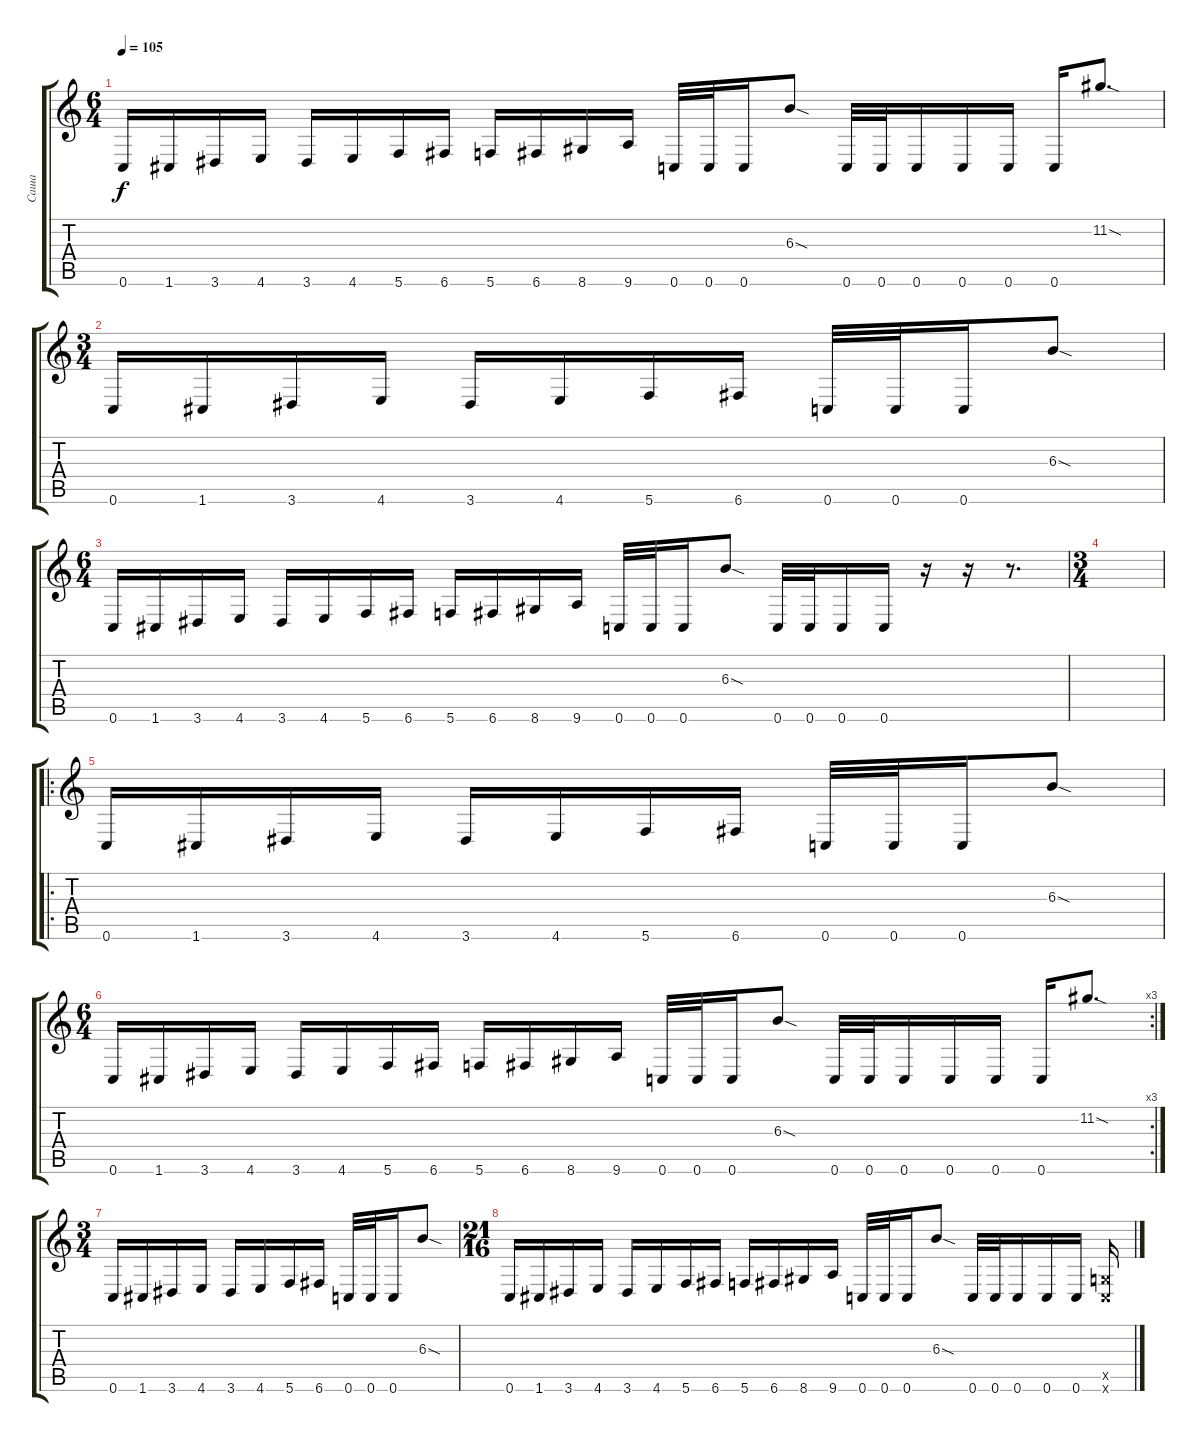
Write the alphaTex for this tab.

\track ("Саша" "Саша") {instrument distortionguitar}
\staff {score tabs}
\tuning (D4 A3 F3 C3 G2 C2) {hide}
\ts (6 4)
\tempo 105
\clef g2
\ks c
0.6.16{dy f} 1.6.16 3.6.16 4.6.16 3.6.16 4.6.16 5.6.16 6.6.16 5.6.16 6.6.16 8.6.16 9.6.16 0.6.32 0.6.32 0.6.16 6.3{sod}.8 0.6.32 0.6.32 0.6.16 0.6.16 0.6.16 0.6.16 11.2{sod}.8{d} |
\ts (3 4)
0.6.16 1.6.16 3.6.16 4.6.16 3.6.16 4.6.16 5.6.16 6.6.16 0.6.32 0.6.32 0.6.16 6.3{sod}.8 |
\ts (6 4)
0.6.16 1.6.16 3.6.16 4.6.16 3.6.16 4.6.16 5.6.16 6.6.16 5.6.16 6.6.16 8.6.16 9.6.16 0.6.32 0.6.32 0.6.16 6.3{sod}.8 0.6.32 0.6.32 0.6.16 0.6.16 r.16 r.16 r.8{d} |
\ts (3 4)
|
\ro
0.6.16 1.6.16 3.6.16 4.6.16 3.6.16 4.6.16 5.6.16 6.6.16 0.6.32 0.6.32 0.6.16 6.3{sod}.8 |
\rc 3
\ts (6 4)
0.6.16 1.6.16 3.6.16 4.6.16 3.6.16 4.6.16 5.6.16 6.6.16 5.6.16 6.6.16 8.6.16 9.6.16 0.6.32 0.6.32 0.6.16 6.3{sod}.8 0.6.32 0.6.32 0.6.16 0.6.16 0.6.16 0.6.16 11.2{sod}.8{d} |
\ts (3 4)
0.6.16 1.6.16 3.6.16 4.6.16 3.6.16 4.6.16 5.6.16 6.6.16 0.6.32 0.6.32 0.6.16 6.3{sod}.8 |
\ts (21 16)
0.6.16 1.6.16 3.6.16 4.6.16 3.6.16 4.6.16 5.6.16 6.6.16 5.6.16 6.6.16 8.6.16 9.6.16 0.6.32 0.6.32 0.6.16 6.3{sod}.8 0.6.32 0.6.32 0.6.16 0.6.16 0.6.16 (0.5{x} 0.6{x}).16
